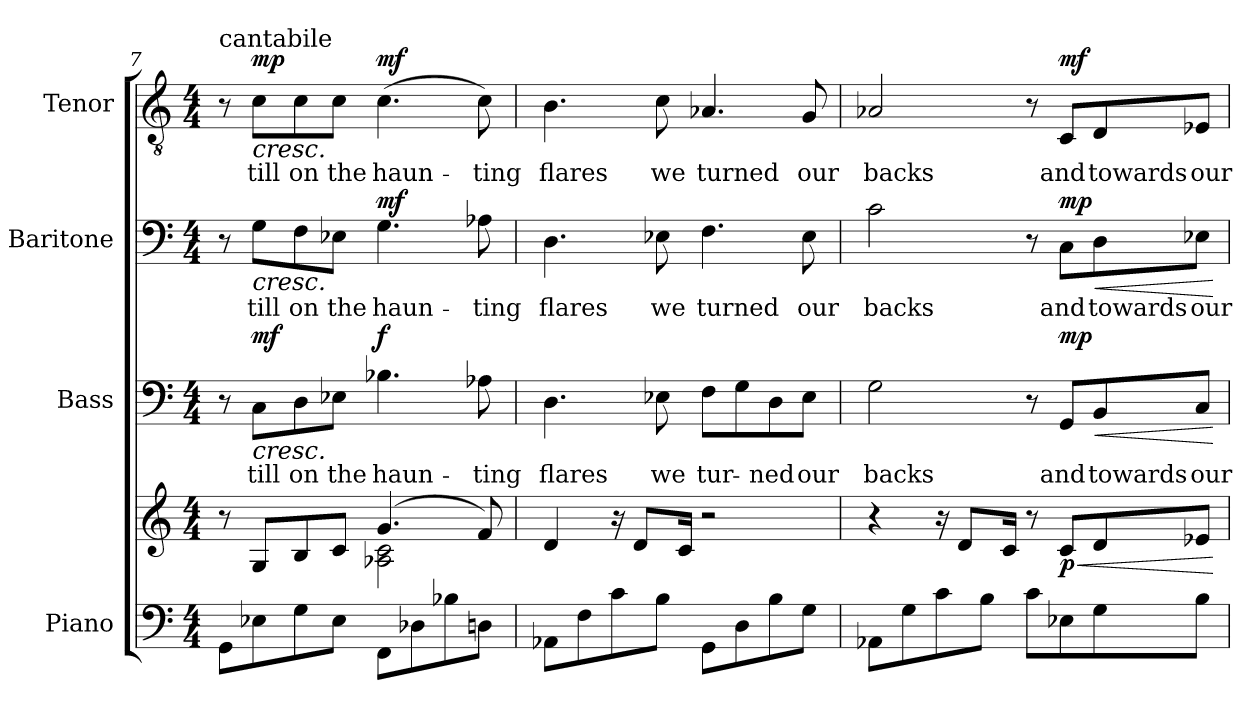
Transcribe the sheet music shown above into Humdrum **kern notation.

**kern	**kern	**dynam	**kern	**text	**dynam	**kern	**text	**dynam	**kern	**text	**dynam
*part4	*part4	*part4	*part3	*part3	*part3	*part2	*part2	*part2	*part1	*part1	*part1
*staff5	*staff4	*staff4/5	*staff3	*staff3	*staff3	*staff2	*staff2	*staff2	*staff1	*staff1	*staff1
*I"Piano	*	*	*I"Bass	*	*	*I"Baritone	*	*	*I"Tenor	*	*
*I'Pno.	*	*	*I'B.	*	*	*I'Bar.	*	*	*I'T.	*	*
!!LO:PB:g=z
*clefF4	*clefG2	*	*clefF4	*	*	*clefF4	*	*	*clefGv2	*	*
*k[]	*k[]	*	*k[]	*	*	*k[]	*	*	*k[]	*	*
*M4/4	*M4/4	*	*M4/4	*	*	*M4/4	*	*	*M4/4	*	*
=7	=7	=7	=7	=7	=7	=7	=7	=7	=7	=7	=7
*	*^	*	*	*	*	*	*	*	*	*	*
!	!	!	!	!	!	!	!	!	!	!LO:TX:a:t=cantabile	!	!
8GG\L	8r	2ryy	.	8r	.	.	8r	.	.	8r	.	.
!	!	!	!	!	!LO:LY:b	!LO:HP:b	!	!LO:LY:b	!LO:HP:b	!	!LO:LY:b	!LO:HP:b
!	!	!	!	!	!	!LO:DY:n=1:b	!	!	!	!	!	!LO:DY:n=1:b
8E-X\	8G/L	.	.	8C\L	till	< mf	8G\L	till	<	8c\L	till	< mp
!	!	!	!	!	!LO:LY:b	!	!	!LO:LY:b	!	!	!LO:LY:b	!
8G\	8B/	.	.	8D\	on	.	8F\	on	.	8c\	on	.
!	!	!	!	!	!LO:LY:b	!	!	!LO:LY:b	!	!	!LO:LY:b	!
8E-\J	8c/J	.	.	8E-X\J	the	.	8E-X\J	the	.	8c\J	the	.
!	!	!	!	!	!LO:LY:b	!LO:DY:n=2:b	!	!LO:LY:b	!LO:DY:b	!	!LO:LY:b	!LO:DY:n=2:b
8FF\L	(>4.g/	2A-X\ 2c\	.	4.B-X\	haun-	f	4.G\	haun-	mf	(>4.c\	haun-	mf
8D-X\	.	.	.	.	.	.	.	.	.	.	.	.
8B-X\	.	.	.	.	.	.	.	.	.	.	.	.
!	!	!	!	!	!LO:LY:b	!	!	!LO:LY:b	!	!	!LO:LY:b	!
8Dn\J	8f/)	.	.	8A-X\	-ting	.	8A-X\	-ting	.	8c\)	-ting	.
*	*v	*v	*	*	*	*	*	*	*	*	*	*
.	.	.	.	.	[	.	.	[	.	.	[
=8	=8	=8	=8	=8	=8	=8	=8	=8	=8	=8	=8
!	!	!	!	!LO:LY:b	!	!	!LO:LY:b	!	!	!LO:LY:b	!
8AA-X\L	4d/	.	4.D\	flares	.	4.D\	flares	.	4.B\	flares	.
8F\	.	.	.	.	.	.	.	.	.	.	.
8c\	16r	.	.	.	.	.	.	.	.	.	.
.	8d/L	.	.	.	.	.	.	.	.	.	.
!	!	!	!	!LO:LY:b	!	!	!LO:LY:b	!	!	!LO:LY:b	!
8B\J	.	.	8E-X\	we	.	8E-X\	we	.	8c\	we	.
.	16c/Jk	.	.	.	.	.	.	.	.	.	.
!	!	!	!	!LO:LY:b	!	!	!LO:LY:b	!	!	!LO:LY:b	!
8GG\L	2r	.	8F\L	tur-	.	4.F\	turned	.	4.A-X/	turned	.
8D\	.	.	8G\	.	.	.	.	.	.	.	.
!	!	!	!	!LO:LY:b	!	!	!	!	!	!	!
8B\	.	.	8D\	-ned	.	.	.	.	.	.	.
!	!	!	!	!LO:LY:b	!	!	!LO:LY:b	!	!	!LO:LY:b	!
8G\J	.	.	8E-\J	our	.	8E-\	our	.	8G/	our	.
=9	=9	=9	=9	=9	=9	=9	=9	=9	=9	=9	=9
!	!	!	!	!LO:LY:b	!	!	!LO:LY:b	!	!	!LO:LY:b	!
8AA-X\L	4r	.	2G\	backs	.	2c\	backs	.	2A-X/	backs	.
8G\	.	.	.	.	.	.	.	.	.	.	.
8c\	16r	.	.	.	.	.	.	.	.	.	.
.	8d/L	.	.	.	.	.	.	.	.	.	.
8B\J	.	.	.	.	.	.	.	.	.	.	.
.	16c/Jk	.	.	.	.	.	.	.	.	.	.
8c\L	8r	.	8r	.	.	8r	.	.	8r	.	.
!	!	!LO:HP:b	!	!LO:LY:b	!LO:HP:b	!	!LO:LY:b	!LO:HP:b	!	!LO:LY:b	!
!	!	!LO:DY:n=1:b	!	!	!LO:DY:n=1:b	!	!	!LO:DY:n=1:b	!	!	!LO:DY:b
8E-X\	8c/L	< p	8GG/L	and	< mp	8C\L	and	< mp	8C/L	and	mf
!	!	!	!	!LO:LY:b	!	!	!LO:LY:b	!	!	!LO:LY:b	!
8G\	8d/	.	8BB/	towards	.	8D\	towards	.	8D/	towards	.
!	!	!	!	!LO:LY:b	!	!	!LO:LY:b	!	!	!LO:LY:b	!
8B\J	8e-X/J	.	8C/J	our	.	8E-X\J	our	.	8E-X/J	our	.
.	.	[	.	.	[	.	.	[	.	.	.
=	=	=	=	=	=	=	=	=	=	=	=
*-	*-	*-	*-	*-	*-	*-	*-	*-	*-	*-	*-
